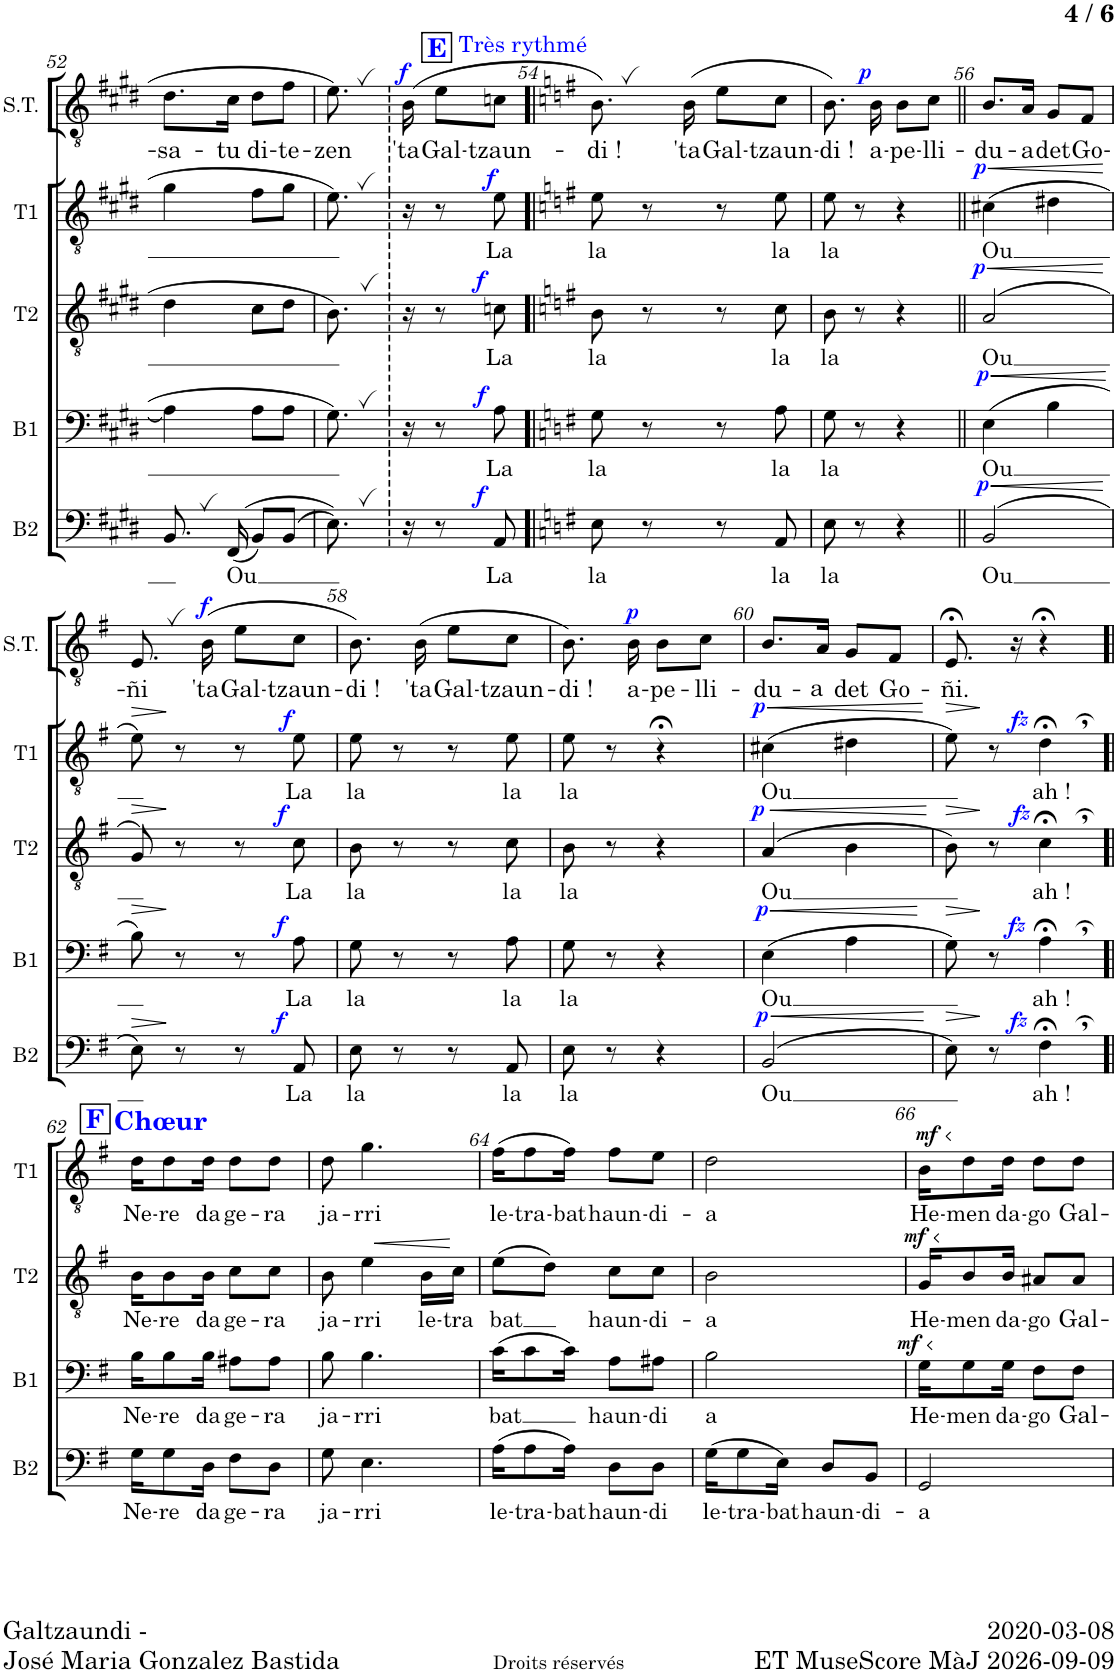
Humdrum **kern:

**kern	**text	**dynam	**kern	**text	**dynam	**kern	**text	**dynam	**kern	**text	**dynam	**kern	**text	**dynam
*part5	*part5	*part5	*part4	*part4	*part4	*part3	*part3	*part3	*part2	*part2	*part2	*part1	*part1	*part1
*staff5	*staff5	*staff5	*staff4	*staff4	*staff4	*staff3	*staff3	*staff3	*staff2	*staff2	*staff2	*staff1	*staff1	*staff1
*I"Basse	*	*	*I"Baryton	*	*	*I"Ténor 2	*	*	*I"Ténor 1	*	*	*I"Ténor	*	*
*I'B2	*	*	*I'B1	*	*	*I'T2	*	*	*I'T1	*	*	*	*	*
!!LO:PB:g=z
*clefF4	*	*	*clefF4	*	*	*clefGv2	*	*	*clefGv2	*	*	*clefGv2	*	*
*k[f#c#g#d#]	*	*	*k[f#c#g#d#]	*	*	*k[f#c#g#d#]	*	*	*k[f#c#g#d#]	*	*	*k[f#c#g#d#]	*	*
*M2/4	*	*	*M2/4	*	*	*M2/4	*	*	*M2/4	*	*	*M2/4	*	*
=52	=52	=52	=52	=52	=52	=52	=52	=52	=52	=52	=52	=52	=52	=52
!	!	!	!	!	!	!	!	!	!	!	!	!	!LO:LY:b	!
8.BB,/	.	.	4A\]	.	.	4d#\	.	.	4g#\	.	.	8.d#\L	-sa-	.
!	!LO:LY:b	!	!	!	!	!	!	!	!	!	!	!	!LO:LY:b	!
((>16FF#/	Ou	.	.	.	.	.	.	.	.	.	.	16c#\Jk	-tu	.
!	!	!	!	!	!	!	!	!	!	!	!	!	!LO:LY:b	!
8BB/L)	.	.	8A\L	.	.	8c#\L	.	.	8f#\L	.	.	8d#\L	di-	.
!	!	!	!	!	!	!	!	!	!	!	!	!	!LO:LY:b	!
(8BB/J	.	.	8A\J	.	.	8d#\J	.	.	8g#\J	.	.	8f#\J	-te-	.
!!LO:REH:place=s1:a:B:cj:color=#0000FF:fs=14:t=E:qo=0.75
=53	=53	=53	=53	=53	=53	=53	=53	=53	=53	=53	=53	=53	=53	=53
!	!	!	!	!	!	!	!	!	!	!	!	!	!LO:LY:b	!
8.E,\))	.	.	8.G#,\	.	.	8.B,\	.	.	8.e,\	.	.	8.e,\	-zen	.
!	!	!	!	!	!	!	!	!	!	!	!	!LO:TX:a:color=#0000FF:t=Très rythmé	!	!
!	!	!	!	!	!	!	!	!	!	!	!	!	!LO:LY:b	!LO:DY:a
16r	.	.	16r	.	.	16r	.	.	16r	.	.	(16B\	'ta	f
!	!	!	!	!	!	!	!	!	!	!	!	!	!LO:LY:b	!
8r	.	.	8r	.	.	8r	.	.	8r	.	.	8e\L	Gal-	.
!	!LO:LY:b	!LO:DY:a	!	!LO:LY:b	!LO:DY:a	!	!LO:LY:b	!LO:DY:a	!	!LO:LY:b	!LO:DY:a	!	!LO:LY:b	!
8AA/	La	f	8A\	La	f	8cn\	La	f	8e\	La	f	8cn\J	-tzaun-	.
=54!|	=54!|	=54!|	=54!|	=54!|	=54!|	=54!|	=54!|	=54!|	=54!|	=54!|	=54!|	=54!|	=54!|	=54!|
*k[f#]	*	*	*k[f#]	*	*	*k[f#]	*	*	*k[f#]	*	*	*k[f#]	*	*
!	!LO:LY:b	!	!	!LO:LY:b	!	!	!LO:LY:b	!	!	!LO:LY:b	!	!	!LO:LY:b	!
8E\	la	.	8G\	la	.	8B\	la	.	8e\	la	.	8.B,\)	-di !	.
8r	.	.	8r	.	.	8r	.	.	8r	.	.	.	.	.
!	!	!	!	!	!	!	!	!	!	!	!	!	!LO:LY:b	!
.	.	.	.	.	.	.	.	.	.	.	.	(16B\	'ta	.
!	!	!	!	!	!	!	!	!	!	!	!	!	!LO:LY:b	!
8r	.	.	8r	.	.	8r	.	.	8r	.	.	8e\L	Gal-	.
!	!LO:LY:b	!	!	!LO:LY:b	!	!	!LO:LY:b	!	!	!LO:LY:b	!	!	!LO:LY:b	!
8AA/	la	.	8A\	la	.	8c\	la	.	8e\	la	.	8c\J	-tzaun-	.
=55	=55	=55	=55	=55	=55	=55	=55	=55	=55	=55	=55	=55	=55	=55
!	!LO:LY:b	!	!	!LO:LY:b	!	!	!LO:LY:b	!	!	!LO:LY:b	!	!	!LO:LY:b	!
8E\	la	.	8G\	la	.	8B\	la	.	8e\	la	.	8.B\)	-di !	.
8r	.	.	8r	.	.	8r	.	.	8r	.	.	.	.	.
!	!	!	!	!	!	!	!	!	!	!	!	!	!LO:LY:b	!LO:DY:a
.	.	.	.	.	.	.	.	.	.	.	.	16B\	a-	p
!	!	!	!	!	!	!	!	!	!	!	!	!	!LO:LY:b	!
4r	.	.	4r	.	.	4r	.	.	4r	.	.	8B\L	-pe-	.
!	!	!	!	!	!	!	!	!	!	!	!	!	!LO:LY:b	!
.	.	.	.	.	.	.	.	.	.	.	.	8c\J	-lli-	.
=56||	=56||	=56||	=56||	=56||	=56||	=56||	=56||	=56||	=56||	=56||	=56||	=56||	=56||	=56||
!	!LO:LY:b	!LO:HP:b	!	!LO:LY:b	!LO:HP:b	!	!LO:LY:b	!LO:HP:b	!	!LO:LY:b	!LO:HP:b	!	!LO:LY:b	!
!	!	!LO:DY:n=1:a	!	!	!LO:DY:n=1:a	!	!	!LO:DY:n=1:a	!	!	!LO:DY:n=1:a	!	!	!
(>2BB/	Ou	< p	(4E\	Ou	< p	(>2A/	Ou	< p	(4c#X\	Ou	< p	8.B/L	-du-	.
!	!	!	!	!	!	!	!	!	!	!	!	!	!LO:LY:b	!
.	.	.	.	.	.	.	.	.	.	.	.	16A/Jk	-a	.
!	!	!	!	!	!	!	!	!	!	!	!	!	!LO:LY:b	!
.	.	.	4B\	.	.	.	.	.	4d#X\	.	.	8G/L	det	.
!	!	!	!	!	!	!	!	!	!	!	!	!	!LO:LY:b	!
.	.	.	.	.	.	.	.	.	.	.	.	8F#/J	Go-	.
.	.	[	.	.	[	.	.	[	.	.	[	.	.	.
!!LO:LB:g=z
=57	=57	=57	=57	=57	=57	=57	=57	=57	=57	=57	=57	=57	=57	=57
!	!	!LO:HP:b	!	!	!LO:HP:b	!	!	!LO:HP:b	!	!	!LO:HP:b	!	!LO:LY:b	!
8E\)	.	>	8B\)	.	>	8G/)	.	>	8e\)	.	>	8.E,/	-ñi	.
8r	.	]	8r	.	]	8r	.	]	8r	.	]	.	.	.
!	!	!	!	!	!	!	!	!	!	!	!	!	!LO:LY:b	!LO:DY:a
.	.	.	.	.	.	.	.	.	.	.	.	(16B\	'ta	f
!	!	!	!	!	!	!	!	!	!	!	!	!	!LO:LY:b	!
8r	.	.	8r	.	.	8r	.	.	8r	.	.	8e\L	Gal-	.
!	!LO:LY:b	!LO:DY:a	!	!LO:LY:b	!LO:DY:a	!	!LO:LY:b	!LO:DY:a	!	!LO:LY:b	!LO:DY:a	!	!LO:LY:b	!
8AA/	La	f	8A\	La	f	8c\	La	f	8e\	La	f	8c\J	-tzaun-	.
=58	=58	=58	=58	=58	=58	=58	=58	=58	=58	=58	=58	=58	=58	=58
!	!LO:LY:b	!	!	!LO:LY:b	!	!	!LO:LY:b	!	!	!LO:LY:b	!	!	!LO:LY:b	!
8E\	la	.	8G\	la	.	8B\	la	.	8e\	la	.	8.B\)	-di !	.
8r	.	.	8r	.	.	8r	.	.	8r	.	.	.	.	.
!	!	!	!	!	!	!	!	!	!	!	!	!	!LO:LY:b	!
.	.	.	.	.	.	.	.	.	.	.	.	(16B\	'ta	.
!	!	!	!	!	!	!	!	!	!	!	!	!	!LO:LY:b	!
8r	.	.	8r	.	.	8r	.	.	8r	.	.	8e\L	Gal-	.
!	!LO:LY:b	!	!	!LO:LY:b	!	!	!LO:LY:b	!	!	!LO:LY:b	!	!	!LO:LY:b	!
8AA/	la	.	8A\	la	.	8c\	la	.	8e\	la	.	8c\J	-tzaun-	.
=59	=59	=59	=59	=59	=59	=59	=59	=59	=59	=59	=59	=59	=59	=59
!	!LO:LY:b	!	!	!LO:LY:b	!	!	!LO:LY:b	!	!	!LO:LY:b	!	!	!LO:LY:b	!
8E\	la	.	8G\	la	.	8B\	la	.	8e\	la	.	8.B\)	-di !	.
8r	.	.	8r	.	.	8r	.	.	8r	.	.	.	.	.
!	!	!	!	!	!	!	!	!	!	!	!	!	!LO:LY:b	!LO:DY:a
.	.	.	.	.	.	.	.	.	.	.	.	16B\	a-	p
!	!	!	!	!	!	!	!	!	!	!	!	!	!LO:LY:b	!
4r	.	.	4r	.	.	4r	.	.	4r;<	.	.	8B\L	-pe-	.
!	!	!	!	!	!	!	!	!	!	!	!	!	!LO:LY:b	!
.	.	.	.	.	.	.	.	.	.	.	.	8c\J	-lli-	.
=60	=60	=60	=60	=60	=60	=60	=60	=60	=60	=60	=60	=60	=60	=60
!	!LO:LY:b	!LO:HP:b	!	!LO:LY:b	!LO:HP:b	!	!LO:LY:b	!LO:HP:b	!	!LO:LY:b	!LO:HP:b	!	!LO:LY:b	!
!	!	!LO:DY:n=1:a	!	!	!LO:DY:n=1:a	!	!	!LO:DY:n=1:a	!	!	!LO:DY:n=1:a	!	!	!
(>2BB/	Ou	< p	(4E\	Ou	< p	(>4A/	Ou	< p	(4c#X\	Ou	< p	8.B/L	-du-	.
!	!	!	!	!	!	!	!	!	!	!	!	!	!LO:LY:b	!
.	.	.	.	.	.	.	.	.	.	.	.	16A/Jk	-a	.
!	!	!	!	!	!	!	!	!	!	!	!	!	!LO:LY:b	!
.	.	.	4A\	.	.	4B\	.	.	4d#X\	.	.	8G/L	det	.
!	!	!	!	!	!	!	!	!	!	!	!	!	!LO:LY:b	!
.	.	.	.	.	.	.	.	.	.	.	.	8F#/J	Go-	.
.	.	[	.	.	[	.	.	[	.	.	[	.	.	.
=61	=61	=61	=61	=61	=61	=61	=61	=61	=61	=61	=61	=61	=61	=61
!	!	!LO:HP:b	!	!	!LO:HP:b	!	!	!LO:HP:b	!	!	!LO:HP:b	!	!LO:LY:b	!
8E\)	.	>	8G\)	.	>	8B\)	.	>	8e\)	.	>	8.E;</	-ñi.	.
8r	.	]	8r	.	]	8r	.	]	8r	.	]	.	.	.
.	.	.	.	.	.	.	.	.	.	.	.	16r	.	.
!	!LO:LY:b	!LO:DY:a	!	!LO:LY:b	!LO:DY:a	!	!LO:LY:b	!LO:DY:a	!	!LO:LY:b	!LO:DY:a	!	!	!
4F#;<,\	ah !	fz	4A;<,\	ah !	fz	4c;<,\	ah !	fz	4d;<,\	ah !	fz	4r;<	.	.
!!LO:LB:g=z
!!LO:REH:place=s1:a:B:cj:color=#0000FF:fs=14:t=F
=62!|	=62!|	=62!|	=62!|	=62!|	=62!|	=62!|	=62!|	=62!|	=62!|	=62!|	=62!|	=62!|	=62!|	=62!|
!	!	!	!	!	!	!	!	!	!LO:TX:a:B:color=#0000FF:t=Chœur	!	!	!	!	!
!	!LO:LY:b	!	!	!LO:LY:b	!	!	!LO:LY:b	!	!	!LO:LY:b	!	!	!	!
16G\KL	Ne-	.	16B\KL	Ne-	.	16B\KL	Ne-	.	16d\KL	Ne-	.	2r	.	.
!	!LO:LY:b	!	!	!LO:LY:b	!	!	!LO:LY:b	!	!	!LO:LY:b	!	!	!	!
8G\	-re	.	8B\	-re	.	8B\	-re	.	8d\	-re	.	.	.	.
!	!LO:LY:b	!	!	!LO:LY:b	!	!	!LO:LY:b	!	!	!LO:LY:b	!	!	!	!
16D\Jk	da	.	16B\Jk	da	.	16B\Jk	da	.	16d\Jk	da	.	.	.	.
!	!LO:LY:b	!	!	!LO:LY:b	!	!	!LO:LY:b	!	!	!LO:LY:b	!	!	!	!
8F#\L	ge-	.	8A#X\L	ge-	.	8c\L	ge-	.	8d\L	ge-	.	.	.	.
!	!LO:LY:b	!	!	!LO:LY:b	!	!	!LO:LY:b	!	!	!LO:LY:b	!	!	!	!
8D\J	-ra	.	8A#\J	-ra	.	8c\J	-ra	.	8d\J	-ra	.	.	.	.
=63	=63	=63	=63	=63	=63	=63	=63	=63	=63	=63	=63	=63	=63	=63
!	!LO:LY:b	!	!	!LO:LY:b	!	!	!LO:LY:b	!	!	!LO:LY:b	!	!	!	!
8G\	ja-	.	8B\	ja-	.	8B\	ja-	.	8d\	ja-	.	2r	.	.
!	!LO:LY:b	!	!	!LO:LY:b	!	!	!LO:LY:b	!LO:HP:b	!	!LO:LY:b	!	!	!	!
4.E\	-rri	.	4.B\	-rri	.	4e\	-rri	<	4.g\	-rri	.	.	.	.
!	!	!	!	!	!	!	!LO:LY:b	!	!	!	!	!	!	!
.	.	.	.	.	.	16B\LL	le-	.	.	.	.	.	.	.
!	!	!	!	!	!	!	!LO:LY:b	!	!	!	!	!	!	!
.	.	.	.	.	.	16c\JJ	-tra	.	.	.	.	.	.	.
.	.	.	.	.	.	.	.	[	.	.	.	.	.	.
=64	=64	=64	=64	=64	=64	=64	=64	=64	=64	=64	=64	=64	=64	=64
!	!LO:LY:b	!	!	!LO:LY:b	!	!	!LO:LY:b	!	!	!LO:LY:b	!	!	!	!
(16A\KL	le-	.	(16c\KL	bat	.	(8e\L	bat	.	(16f#\KL	le-	.	2r	.	.
!	!LO:LY:b	!	!	!	!	!	!	!	!	!LO:LY:b	!	!	!	!
8A\	-tra-	.	8c\	.	.	.	.	.	8f#\	-tra-	.	.	.	.
.	.	.	.	.	.	8d\J)	.	.	.	.	.	.	.	.
!	!LO:LY:b	!	!	!	!	!	!	!	!	!LO:LY:b	!	!	!	!
16A\Jk)	-bat	.	16c\Jk)	.	.	.	.	.	16f#\Jk)	-bat	.	.	.	.
!	!LO:LY:b	!	!	!LO:LY:b	!	!	!LO:LY:b	!	!	!LO:LY:b	!	!	!	!
8D\L	haun-	.	8A\L	haun-	.	8c\L	-haun-	.	8f#\L	haun-	.	.	.	.
!	!LO:LY:b	!	!	!LO:LY:b	!	!	!LO:LY:b	!	!	!LO:LY:b	!	!	!	!
8D\J	-di	.	8A#X\J	-di	.	8c\J	-di-	.	8e\J	-di-	.	.	.	.
=65	=65	=65	=65	=65	=65	=65	=65	=65	=65	=65	=65	=65	=65	=65
!	!LO:LY:b	!	!	!LO:LY:b	!	!	!LO:LY:b	!	!	!LO:LY:b	!	!	!	!
(16G\KL	le-	.	2B\	-a	.	2B\	-a	.	2d\	-a	.	2r	.	.
!	!LO:LY:b	!	!	!	!	!	!	!	!	!	!	!	!	!
8G\	-tra-	.	.	.	.	.	.	.	.	.	.	.	.	.
!	!LO:LY:b	!	!	!	!	!	!	!	!	!	!	!	!	!
16E\Jk)	-bat	.	.	.	.	.	.	.	.	.	.	.	.	.
!	!LO:LY:b	!	!	!	!	!	!	!	!	!	!	!	!	!
8D/L	haun-	.	.	.	.	.	.	.	.	.	.	.	.	.
!	!LO:LY:b	!	!	!	!	!	!	!	!	!	!	!	!	!
8BB/J	-di-	.	.	.	.	.	.	.	.	.	.	.	.	.
=66	=66	=66	=66	=66	=66	=66	=66	=66	=66	=66	=66	=66	=66	=66
!	!LO:LY:b	!	!	!LO:LY:b	!LO:HP:b	!	!LO:LY:b	!LO:HP:b	!	!LO:LY:b	!LO:HP:b	!	!	!
!	!	!	!	!	!LO:DY:n=1:a	!	!	!LO:DY:n=1:a	!	!	!LO:DY:n=1:a	!	!	!
2GG/	-a	.	16G\KL	He-	< mf	16G/KL	He-	< mf	16B\KL	He-	< mf	2r	.	.
!	!	!	!	!LO:LY:b	!	!	!LO:LY:b	!	!	!LO:LY:b	!	!	!	!
.	.	.	8G\	-men	[	8B/	-men	[	8d\	-men	[	.	.	.
!	!	!	!	!LO:LY:b	!	!	!LO:LY:b	!	!	!LO:LY:b	!	!	!	!
.	.	.	16G\Jk	da-	.	16B/Jk	da-	.	16d\Jk	da-	.	.	.	.
!	!	!	!	!LO:LY:b	!	!	!LO:LY:b	!	!	!LO:LY:b	!	!	!	!
.	.	.	8F#\L	-go	.	8A#X/L	-go	.	8d\L	-go	.	.	.	.
!	!	!	!	!LO:LY:b	!	!	!LO:LY:b	!	!	!LO:LY:b	!	!	!	!
.	.	.	8F#\J	Gal-	.	8A#/J	Gal-	.	8d\J	Gal-	.	.	.	.
=	=	=	=	=	=	=	=	=	=	=	=	=	=	=
*-	*-	*-	*-	*-	*-	*-	*-	*-	*-	*-	*-	*-	*-	*-
